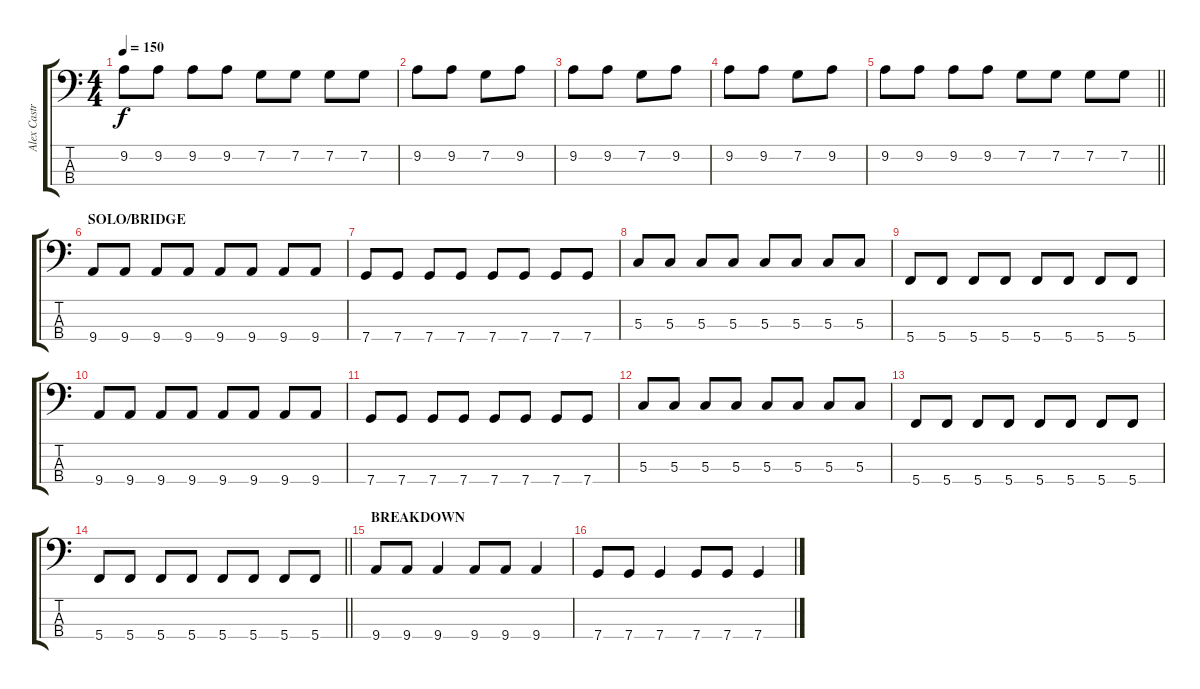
\track ("Alex Castricum" "Alex Castr") {instrument electricbassfinger}
\staff {score tabs}
\tuning (F2 C2 G1 C1) {hide}
\ts (4 4)
\tempo 150
\clef f4
\ks c
9.2.8{dy f} 9.2.8 9.2.8 9.2.8 7.2.8 7.2.8 7.2.8 7.2.8 |
9.2.8 9.2.8 7.2.8 9.2.8 |
9.2.8 9.2.8 7.2.8 9.2.8 |
9.2.8 9.2.8 7.2.8 9.2.8 |
\barLineRight lightlight
9.2.8 9.2.8 9.2.8 9.2.8 7.2.8 7.2.8 7.2.8 7.2.8 |
\section ("" "SOLO/BRIDGE")
9.4.8 9.4.8 9.4.8 9.4.8 9.4.8 9.4.8 9.4.8 9.4.8 |
7.4.8 7.4.8 7.4.8 7.4.8 7.4.8 7.4.8 7.4.8 7.4.8 |
5.3.8 5.3.8 5.3.8 5.3.8 5.3.8 5.3.8 5.3.8 5.3.8 |
5.4.8 5.4.8 5.4.8 5.4.8 5.4.8 5.4.8 5.4.8 5.4.8 |
9.4.8 9.4.8 9.4.8 9.4.8 9.4.8 9.4.8 9.4.8 9.4.8 |
7.4.8 7.4.8 7.4.8 7.4.8 7.4.8 7.4.8 7.4.8 7.4.8 |
5.3.8 5.3.8 5.3.8 5.3.8 5.3.8 5.3.8 5.3.8 5.3.8 |
5.4.8 5.4.8 5.4.8 5.4.8 5.4.8 5.4.8 5.4.8 5.4.8 |
\barLineRight lightlight
5.4.8 5.4.8 5.4.8 5.4.8 5.4.8 5.4.8 5.4.8 5.4.8 |
\section ("" "BREAKDOWN")
9.4.8 9.4.8 9.4.4 9.4.8 9.4.8 9.4.4 |
7.4.8 7.4.8 7.4.4 7.4.8 7.4.8 7.4.4
